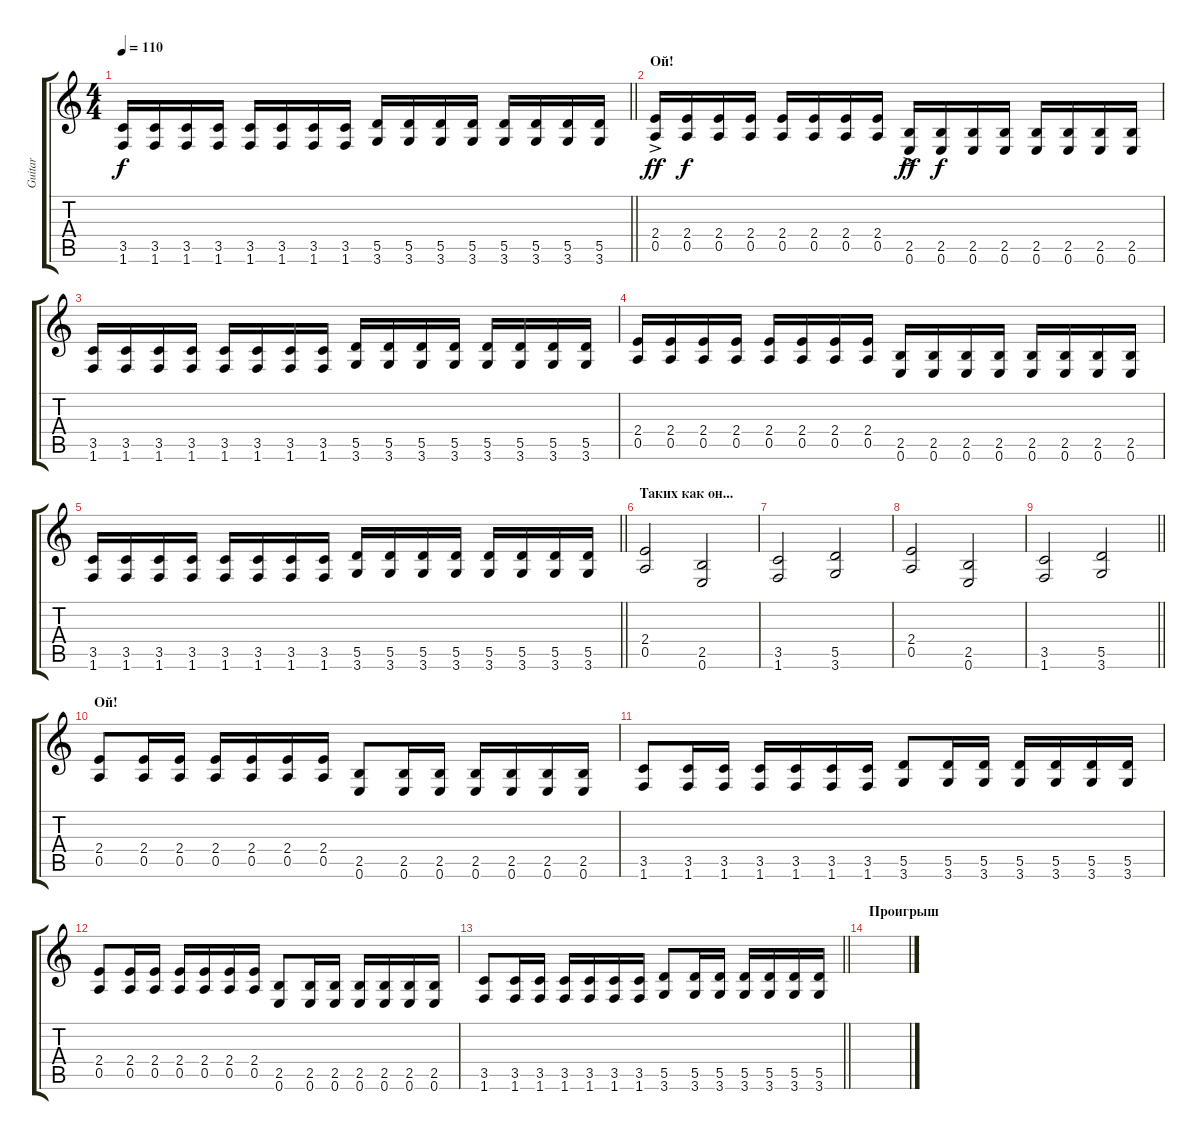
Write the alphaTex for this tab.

\track ("Guitar" "Guitar") {instrument distortionguitar}
\staff {score tabs}
\tuning (E4 B3 G3 D3 A2 E2) {hide}
\ts (4 4)
\tempo 110
\clef g2
\barLineRight lightlight
\ks c
(3.5 1.6).16{dy f} (3.5 1.6).16 (3.5 1.6).16 (3.5 1.6).16 (3.5 1.6).16 (3.5 1.6).16 (3.5 1.6).16 (3.5 1.6).16 (5.5 3.6).16 (5.5 3.6).16 (5.5 3.6).16 (5.5 3.6).16 (5.5 3.6).16 (5.5 3.6).16 (5.5 3.6).16 (5.5 3.6).16 |
\section ("" "Ой!")
(2.4{ac} 0.5{ac}).16{dy ff} (2.4 0.5).16{dy f} (2.4 0.5).16 (2.4 0.5).16 (2.4 0.5).16 (2.4 0.5).16 (2.4 0.5).16 (2.4 0.5).16 (2.5{ac} 0.6).16{dy ff} (2.5 0.6).16{dy f} (2.5 0.6).16 (2.5 0.6).16 (2.5 0.6).16 (2.5 0.6).16 (2.5 0.6).16 (2.5 0.6).16 |
(3.5 1.6).16 (3.5 1.6).16 (3.5 1.6).16 (3.5 1.6).16 (3.5 1.6).16 (3.5 1.6).16 (3.5 1.6).16 (3.5 1.6).16 (5.5 3.6).16 (5.5 3.6).16 (5.5 3.6).16 (5.5 3.6).16 (5.5 3.6).16 (5.5 3.6).16 (5.5 3.6).16 (5.5 3.6).16 |
(2.4 0.5).16 (2.4 0.5).16 (2.4 0.5).16 (2.4 0.5).16 (2.4 0.5).16 (2.4 0.5).16 (2.4 0.5).16 (2.4 0.5).16 (2.5 0.6).16 (2.5 0.6).16 (2.5 0.6).16 (2.5 0.6).16 (2.5 0.6).16 (2.5 0.6).16 (2.5 0.6).16 (2.5 0.6).16 |
\barLineRight lightlight
(3.5 1.6).16 (3.5 1.6).16 (3.5 1.6).16 (3.5 1.6).16 (3.5 1.6).16 (3.5 1.6).16 (3.5 1.6).16 (3.5 1.6).16 (5.5 3.6).16 (5.5 3.6).16 (5.5 3.6).16 (5.5 3.6).16 (5.5 3.6).16 (5.5 3.6).16 (5.5 3.6).16 (5.5 3.6).16 |
\section ("" "Таких как он...")
(2.4 0.5).2 (2.5 0.6).2 |
(3.5 1.6).2 (5.5 3.6).2 |
(2.4 0.5).2 (2.5 0.6).2 |
\barLineRight lightlight
(3.5 1.6).2 (5.5 3.6).2 |
\section ("" "Ой!")
(2.4 0.5).8 (2.4 0.5).16 (2.4 0.5).16 (2.4 0.5).16 (2.4 0.5).16 (2.4 0.5).16 (2.4 0.5).16 (2.5 0.6).8 (2.5 0.6).16 (2.5 0.6).16 (2.5 0.6).16 (2.5 0.6).16 (2.5 0.6).16 (2.5 0.6).16 |
(3.5 1.6).8 (3.5 1.6).16 (3.5 1.6).16 (3.5 1.6).16 (3.5 1.6).16 (3.5 1.6).16 (3.5 1.6).16 (5.5 3.6).8 (5.5 3.6).16 (5.5 3.6).16 (5.5 3.6).16 (5.5 3.6).16 (5.5 3.6).16 (5.5 3.6).16 |
(2.4 0.5).8 (2.4 0.5).16 (2.4 0.5).16 (2.4 0.5).16 (2.4 0.5).16 (2.4 0.5).16 (2.4 0.5).16 (2.5 0.6).8 (2.5 0.6).16 (2.5 0.6).16 (2.5 0.6).16 (2.5 0.6).16 (2.5 0.6).16 (2.5 0.6).16 |
\barLineRight lightlight
(3.5 1.6).8 (3.5 1.6).16 (3.5 1.6).16 (3.5 1.6).16 (3.5 1.6).16 (3.5 1.6).16 (3.5 1.6).16 (5.5 3.6).8 (5.5 3.6).16 (5.5 3.6).16 (5.5 3.6).16 (5.5 3.6).16 (5.5 3.6).16 (5.5 3.6).16 |
\section ("" "Проигрыш")
